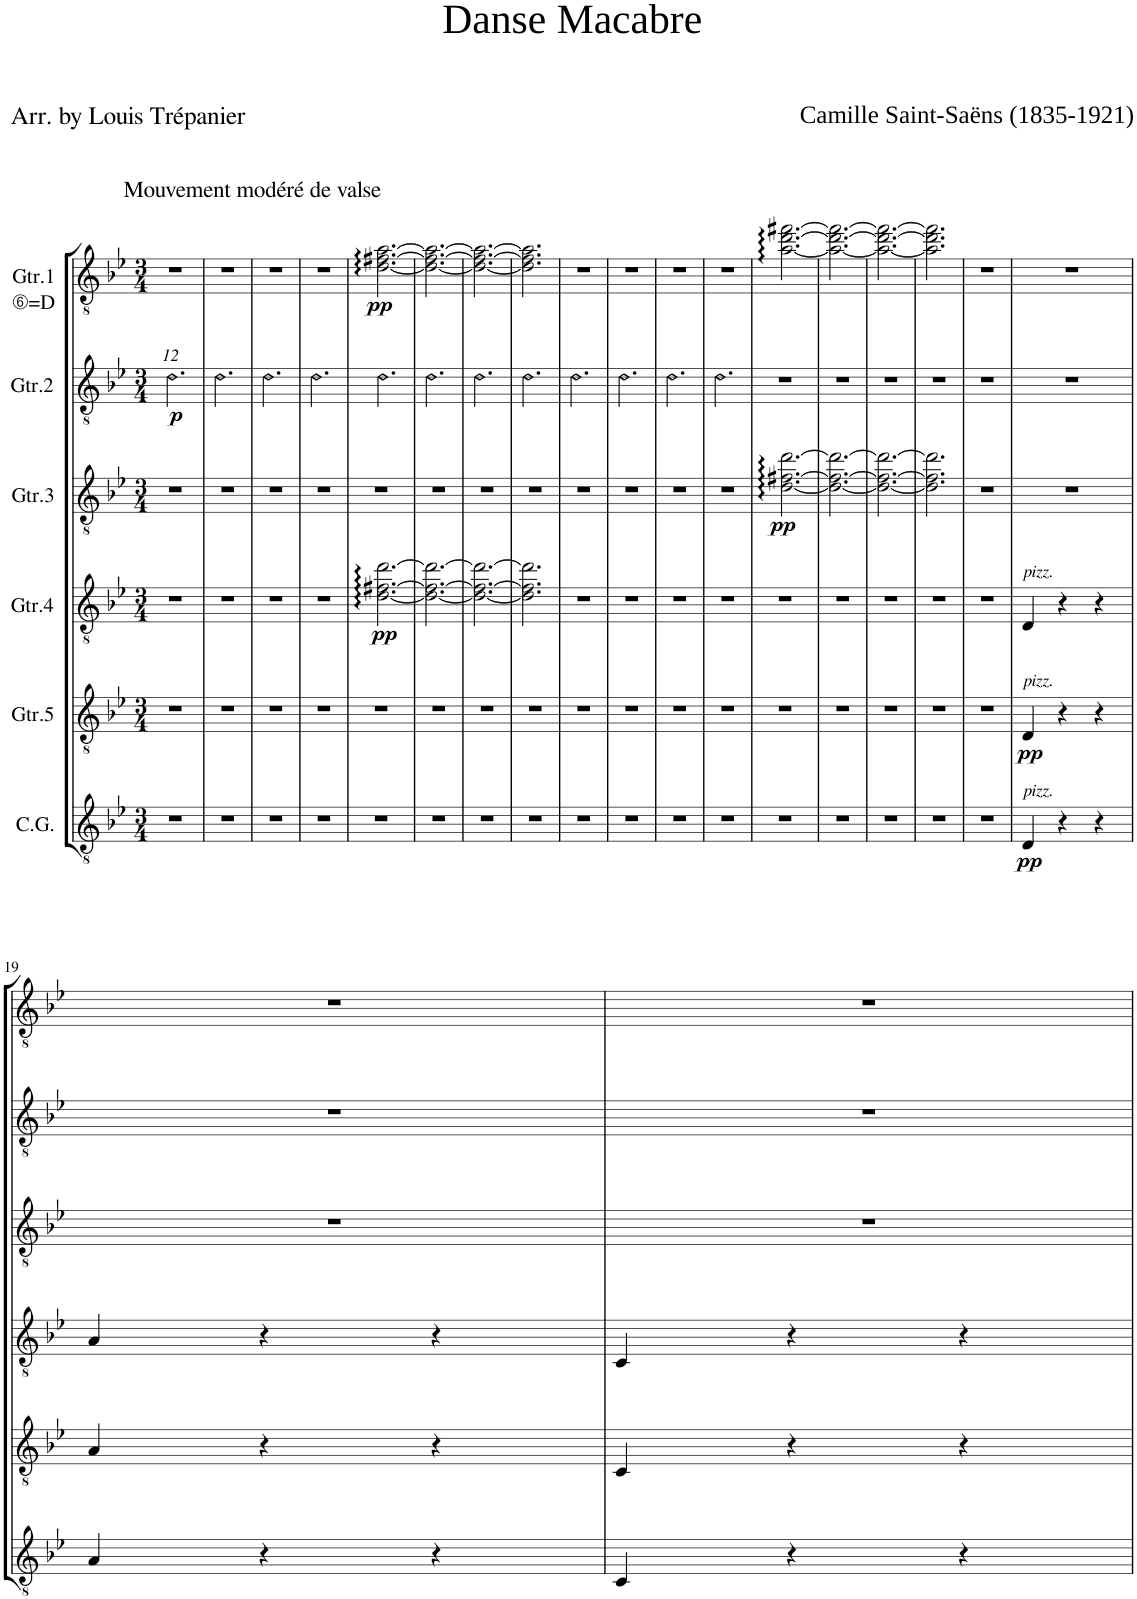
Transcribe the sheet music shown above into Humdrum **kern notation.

**kern	**dynam	**kern	**dynam	**kern	**dynam	**kern	**dynam	**kern	**dynam	**kern	**dynam
*part6	*part6	*part5	*part5	*part4	*part4	*part3	*part3	*part2	*part2	*part1	*part1
*staff6	*staff6	*staff5	*staff5	*staff4	*staff4	*staff3	*staff3	*staff2	*staff2	*staff1	*staff1
*I"C.G.	*	*I"Gtr.5	*	*I"Gtr.4	*	*I"Gtr.3	*	*I"Gtr.2	*	*I"Gtr.1	*
*stria5	*	*stria5	*	*stria5	*	*stria5	*	*stria5	*	*stria5	*
*clefGv2	*	*clefGv2	*	*clefGv2	*	*clefGv2	*	*clefGv2	*	*clefGv2	*
*k[b-e-]	*	*k[b-e-]	*	*k[b-e-]	*	*k[b-e-]	*	*k[b-e-]	*	*k[b-e-]	*
*M3/4	*	*M3/4	*	*M3/4	*	*M3/4	*	*M3/4	*	*M3/4	*
=1	=1	=1	=1	=1	=1	=1	=1	=1	=1	=1	=1
!	!	!	!	!	!	!	!	!	!	!LO:TX:a:t=Mouvement modéré de valse	!
!	!	!	!	!	!	!	!	!	!	!LO:TX:b:t=⑥=D	!
!	!	!	!	!	!	!	!	!LO:TX:a:i:t=12	!	!	!
!	!	!	!	!	!	!	!	!	!LO:DY:b	!	!
2.r	.	2.r	.	2.r	.	2.r	.	2.d\	p	2.r	.
=2	=2	=2	=2	=2	=2	=2	=2	=2	=2	=2	=2
2.r	.	2.r	.	2.r	.	2.r	.	2.d\	.	2.r	.
=3	=3	=3	=3	=3	=3	=3	=3	=3	=3	=3	=3
2.r	.	2.r	.	2.r	.	2.r	.	2.d\	.	2.r	.
=4	=4	=4	=4	=4	=4	=4	=4	=4	=4	=4	=4
2.r	.	2.r	.	2.r	.	2.r	.	2.d\	.	2.r	.
=5	=5	=5	=5	=5	=5	=5	=5	=5	=5	=5	=5
!	!	!	!	!	!LO:DY:b	!	!	!	!	!	!LO:DY:b
2.r	.	2.r	.	[2.d\ [2.f#X\ [2.dd\	pp	2.r	.	2.d\	.	[2.d\ [2.f#X\ [2.a\	pp
=6	=6	=6	=6	=6	=6	=6	=6	=6	=6	=6	=6
2.r	.	2.r	.	2.d\_ 2.f#\_ 2.dd\_	.	2.r	.	2.d\	.	2.d\_ 2.f#\_ 2.a\_	.
=7	=7	=7	=7	=7	=7	=7	=7	=7	=7	=7	=7
2.r	.	2.r	.	2.d\_ 2.f#\_ 2.dd\_	.	2.r	.	2.d\	.	2.d\_ 2.f#\_ 2.a\_	.
=8	=8	=8	=8	=8	=8	=8	=8	=8	=8	=8	=8
2.r	.	2.r	.	2.d\] 2.f#\] 2.dd\]	.	2.r	.	2.d\	.	2.d\] 2.f#\] 2.a\]	.
=9	=9	=9	=9	=9	=9	=9	=9	=9	=9	=9	=9
2.r	.	2.r	.	2.r	.	2.r	.	2.d\	.	2.r	.
=10	=10	=10	=10	=10	=10	=10	=10	=10	=10	=10	=10
2.r	.	2.r	.	2.r	.	2.r	.	2.d\	.	2.r	.
=11	=11	=11	=11	=11	=11	=11	=11	=11	=11	=11	=11
2.r	.	2.r	.	2.r	.	2.r	.	2.d\	.	2.r	.
=12	=12	=12	=12	=12	=12	=12	=12	=12	=12	=12	=12
2.r	.	2.r	.	2.r	.	2.r	.	2.d\	.	2.r	.
=13	=13	=13	=13	=13	=13	=13	=13	=13	=13	=13	=13
!	!	!	!	!	!	!	!LO:DY:b	!	!	!	!
2.r	.	2.r	.	2.r	.	[2.d\ [2.f#X\ [2.dd\	pp	2.r	.	[2.a\ [2.dd\ [2.ff#X\	.
=14	=14	=14	=14	=14	=14	=14	=14	=14	=14	=14	=14
2.r	.	2.r	.	2.r	.	2.d\_ 2.f#\_ 2.dd\_	.	2.r	.	2.a\_ 2.dd\_ 2.ff#\_	.
=15	=15	=15	=15	=15	=15	=15	=15	=15	=15	=15	=15
2.r	.	2.r	.	2.r	.	2.d\_ 2.f#\_ 2.dd\_	.	2.r	.	2.a\_ 2.dd\_ 2.ff#\_	.
=16	=16	=16	=16	=16	=16	=16	=16	=16	=16	=16	=16
2.r	.	2.r	.	2.r	.	2.d\] 2.f#\] 2.dd\]	.	2.r	.	2.a\] 2.dd\] 2.ff#\]	.
=17	=17	=17	=17	=17	=17	=17	=17	=17	=17	=17	=17
2.r	.	2.r	.	2.r	.	2.r	.	2.r	.	2.r	.
=18	=18	=18	=18	=18	=18	=18	=18	=18	=18	=18	=18
!	!	!	!	!LO:TX:a:i:t=pizz.	!	!	!	!	!	!	!
!	!	!LO:TX:a:i:t=pizz.	!	!	!	!	!	!	!	!	!
!LO:TX:a:i:t=pizz.	!	!	!	!	!	!	!	!	!	!	!
!	!LO:DY:b	!	!LO:DY:b	!	!	!	!	!	!	!	!
4D/	pp	4D/	pp	4D/	.	2.r	.	2.r	.	2.r	.
4r	.	4r	.	4r	.	.	.	.	.	.	.
4r	.	4r	.	4r	.	.	.	.	.	.	.
!!LO:LB:g=z
=19	=19	=19	=19	=19	=19	=19	=19	=19	=19	=19	=19
4A/	.	4A/	.	4A/	.	2.r	.	2.r	.	2.r	.
4r	.	4r	.	4r	.	.	.	.	.	.	.
4r	.	4r	.	4r	.	.	.	.	.	.	.
=20	=20	=20	=20	=20	=20	=20	=20	=20	=20	=20	=20
4C/	.	4C/	.	4C/	.	2.r	.	2.r	.	2.r	.
4r	.	4r	.	4r	.	.	.	.	.	.	.
4r	.	4r	.	4r	.	.	.	.	.	.	.
=	=	=	=	=	=	=	=	=	=	=	=
*-	*-	*-	*-	*-	*-	*-	*-	*-	*-	*-	*-
